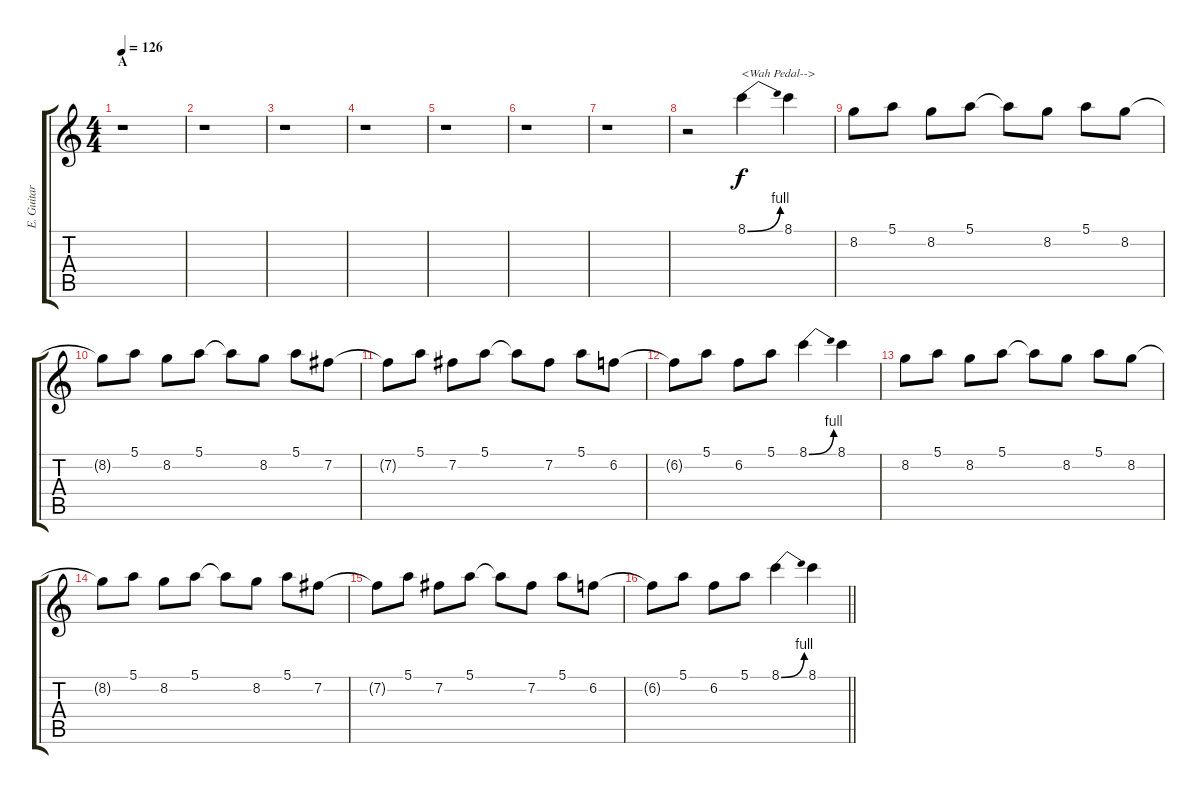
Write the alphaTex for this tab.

\track ("E. Guitar IV" "E. Guitar ") {instrument overdrivenguitar}
\staff {score tabs}
\tuning (E4 B3 G3 D3 A2 E2) {hide}
\ts (4 4)
\section ("" "A")
\tempo 126
\clef g2
\ks c
r.1{dy f} |
r.1 |
r.1 |
r.1 |
r.1 |
r.1 |
r.1 |
r.2 8.1{be (bend 0 0 60 4)}.4{txt "<Wah Pedal-->"} 8.1.4 |
8.2.8 5.1.8 8.2.8 5.1.8 5.1{t}.8 8.2.8 5.1.8 8.2.8 |
8.2{t}.8 5.1.8 8.2.8 5.1.8 5.1{t}.8 8.2.8 5.1.8 7.2.8 |
7.2{t}.8 5.1.8 7.2.8 5.1.8 5.1{t}.8 7.2.8 5.1.8 6.2.8 |
6.2{t}.8 5.1.8 6.2.8 5.1.8 8.1{be (bend 0 0 60 4)}.4 8.1.4 |
8.2.8 5.1.8 8.2.8 5.1.8 5.1{t}.8 8.2.8 5.1.8 8.2.8 |
8.2{t}.8 5.1.8 8.2.8 5.1.8 5.1{t}.8 8.2.8 5.1.8 7.2.8 |
7.2{t}.8 5.1.8 7.2.8 5.1.8 5.1{t}.8 7.2.8 5.1.8 6.2.8 |
\barLineRight lightlight
6.2{t}.8 5.1.8 6.2.8 5.1.8 8.1{be (bend 0 0 60 4)}.4 8.1.4
